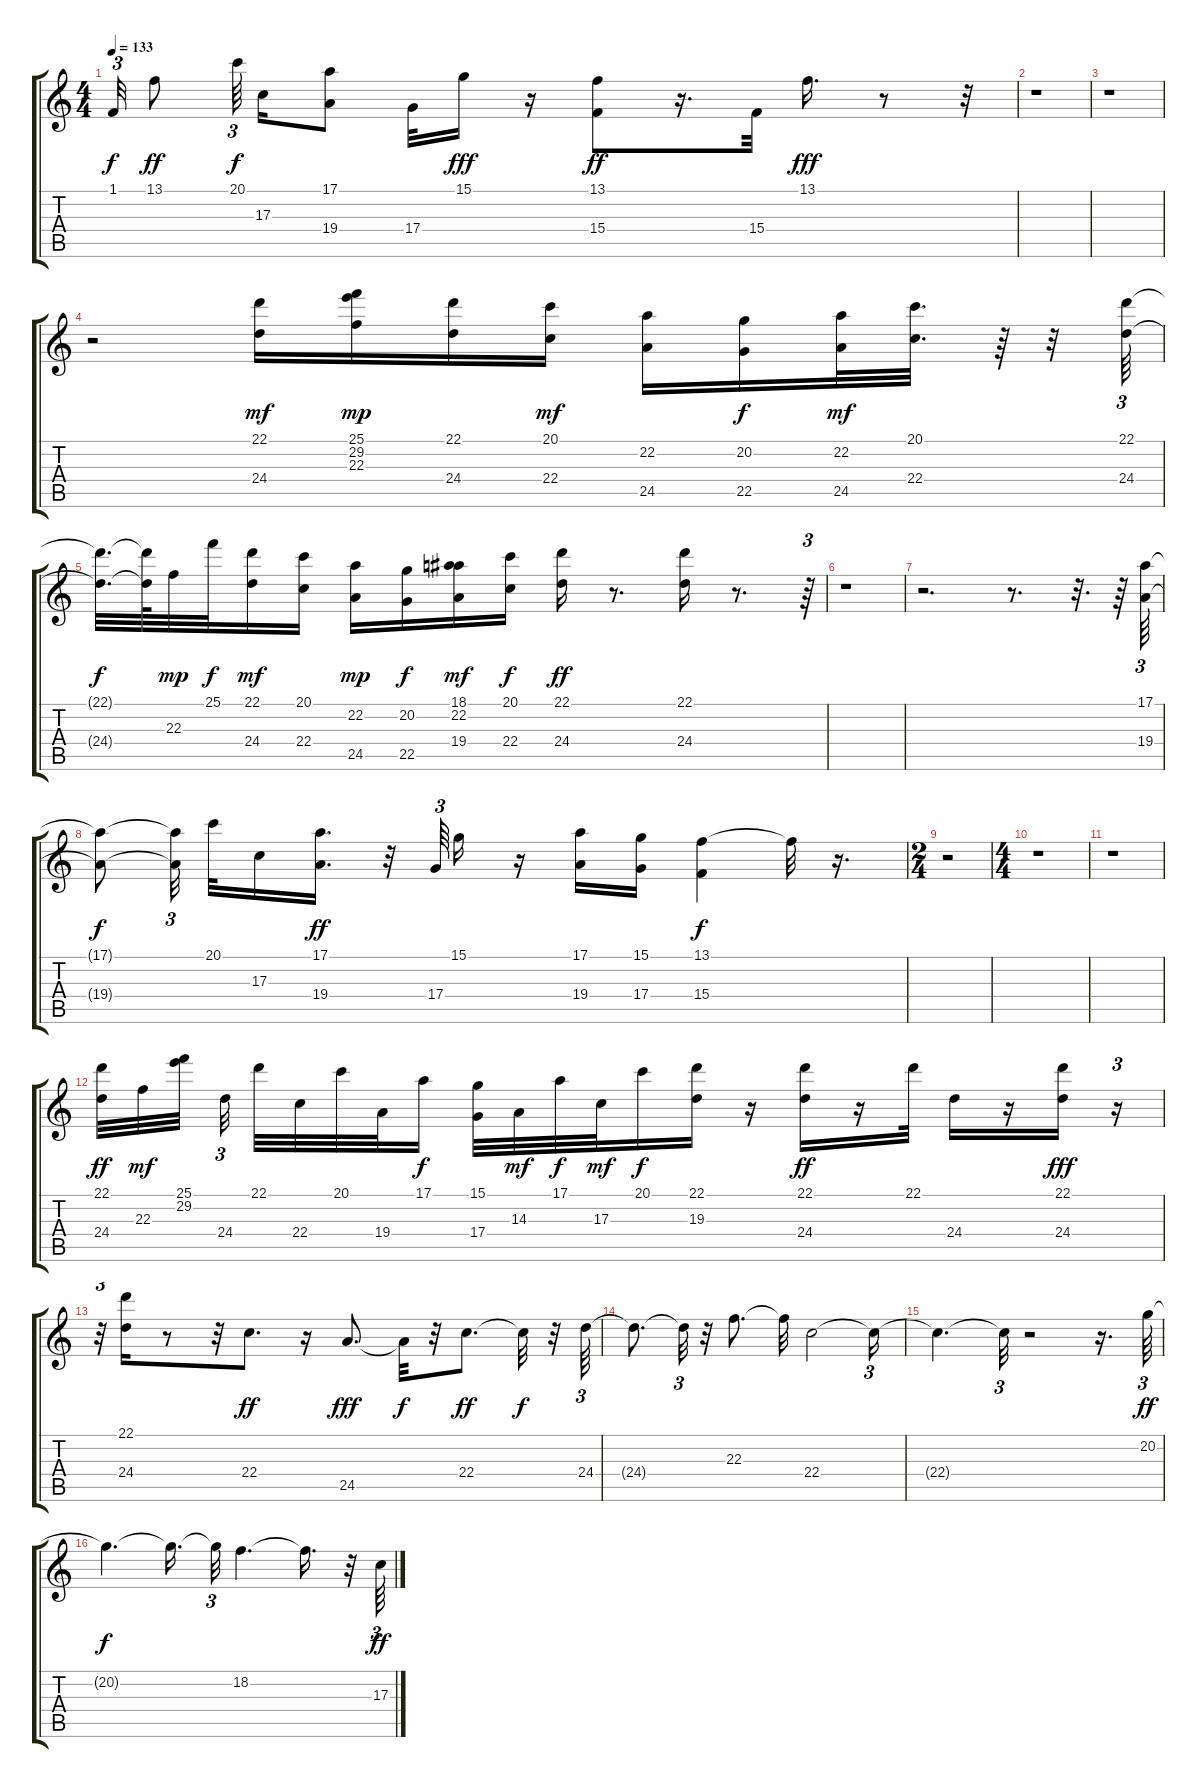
\track "" {instrument stringensemble1}
\staff {score tabs}
\tuning (E4 B3 G3 D3 A2 E2) {hide}
\ts (4 4)
\tempo 133
\clef g2
\ks c
1.1{t}.32{tu (3 2) dy f} 13.1.8{dy ff} 20.1.64{tu (3 2) dy f beam splitsecondary} 17.3.16 (17.1 19.4).8 17.4.32 15.1.16{dy fff} r.16 (13.1 15.4).8{dy ff} r.16{d} 15.4.32 13.1.16{d dy fff} r.8 r.32 |
r.1 |
r.1 |
r.2 (22.1 24.4).16{dy mf} (25.1 29.2 22.3).16{dy mp} (22.1 24.4).16 (20.1 22.4).16{dy mf} (22.2 24.5).16 (20.2 22.5).16{dy f} (22.2 24.5).32{dy mf} (20.1 22.4).32{d} r.64 r.32 (22.1 24.4).64{tu (3 2)} |
(22.1{t} 24.4{t}).32{d dy f} (22.1{t} 24.4{t}).64 22.3.32{dy mp} 25.1.32{dy f} (22.1 24.4).16{dy mf} (20.1 22.4).16 (22.2 24.5).16{dy mp} (20.2 22.5).16{dy f} (18.1 22.2 19.4).16{dy mf} (20.1 22.4).16{dy f} (22.1 24.4).16{dy ff} r.8{d} (22.1 24.4).16 r.8{d} r.64{tu (3 2)} |
r.1 |
r.2{d} r.8{d} r.32{d} r.64 (17.1 19.4).64{tu (3 2)} |
(17.1{t} 19.4{t}).8{dy f} (17.1{t} 19.4{t}).32{tu (3 2) beam splitsecondary} 20.1.32 17.3.16 (17.1 19.4).16{d dy ff} r.32 17.4.64{tu (3 2)} 15.1.16 r.16 (17.1 19.4).16 (15.1 17.4).16 (13.1 15.4).4{dy f} 13.1{t}.32 r.16{d} |
\ts (2 4)
r.2 |
\ts (4 4)
r.1 |
r.1 |
(22.1 24.4).32{dy ff} 22.3.32{dy mf} (25.1 29.2).32{beam splitsecondary} 24.4.32{tu (3 2) beam splitsecondary} 22.1.32 22.4.32 20.1.32 19.4.32 17.1.16{dy f} (15.1 17.4).32 14.3.32{dy mf} 17.1.32{dy f} 17.3.32{dy mf} 20.1.16{dy f} (22.1 19.3).16 r.16 (22.1 24.4).16{dy ff} r.16 22.1.32 24.4.16 r.16 (22.1 24.4).16{dy fff} r.16{tu (3 2)} |
r.32{tu (3 2)} (22.1 24.4).16 r.8 r.32 22.4.8{d dy ff} r.16 24.5.8{d dy fff} 24.5{t}.32{dy f} r.32 22.4.8{d dy ff} 22.4{t}.32{dy f} r.32 24.4.64{tu (3 2)} |
24.4{t}.8{d} 24.4{t}.32{tu (3 2)} r.32 22.3.8{d} 22.3{t}.32 22.4.2 22.4{t}.16{tu (3 2)} |
22.4{t}.4{d} 22.4{t}.32{tu (3 2)} r.2 r.16{d} 20.2.64{tu (3 2) dy ff} |
20.2{t}.4{d dy f} 20.2{t}.16{d} 20.2{t}.32{tu (3 2)} 18.2.4{d} 18.2{t}.16{d} r.32 17.3.64{tu (3 2) dy ff}
